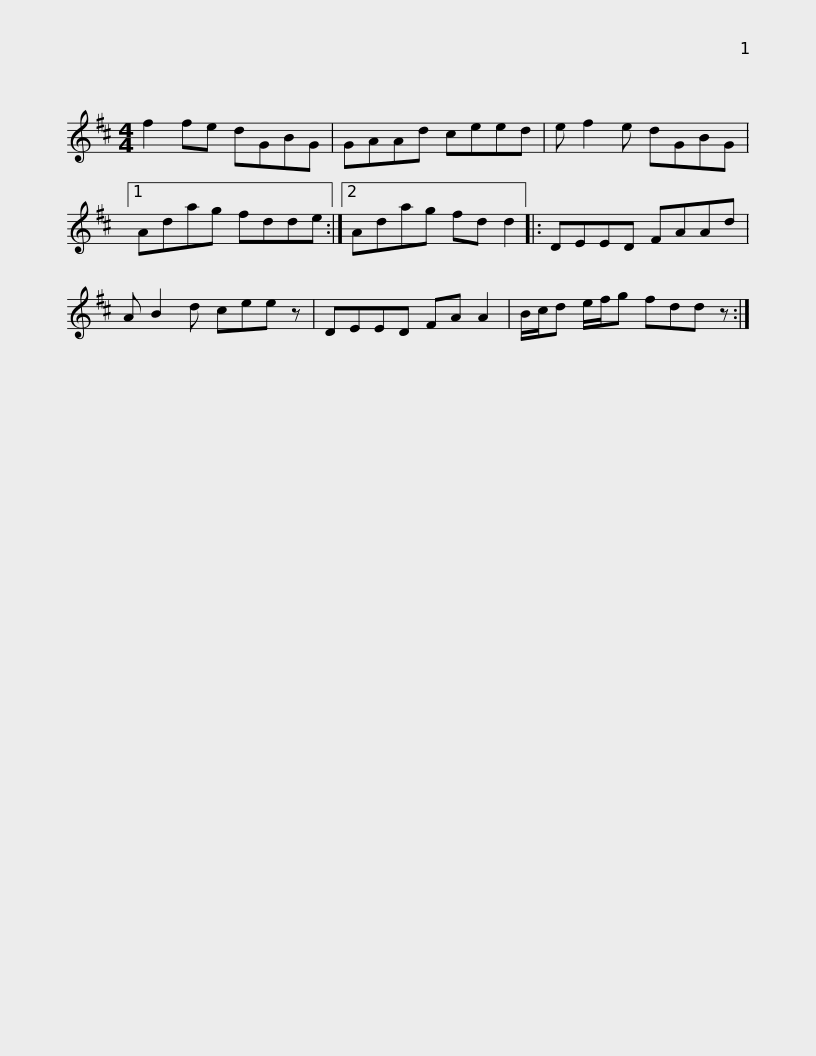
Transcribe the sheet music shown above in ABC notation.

X:1
L:1/8
M:4/4
I:linebreak $
K:D
V:1 treble
V:1
 f2 fe dGBG | GAAd ceed | e f2 e dGBG |1 Adag fdde :|2 Adag fd d2 |:$ %5
 DEED FAAd | A B2 d cee z | DEED FA A2 | B/c/d e/f/g fdd z :| %9
